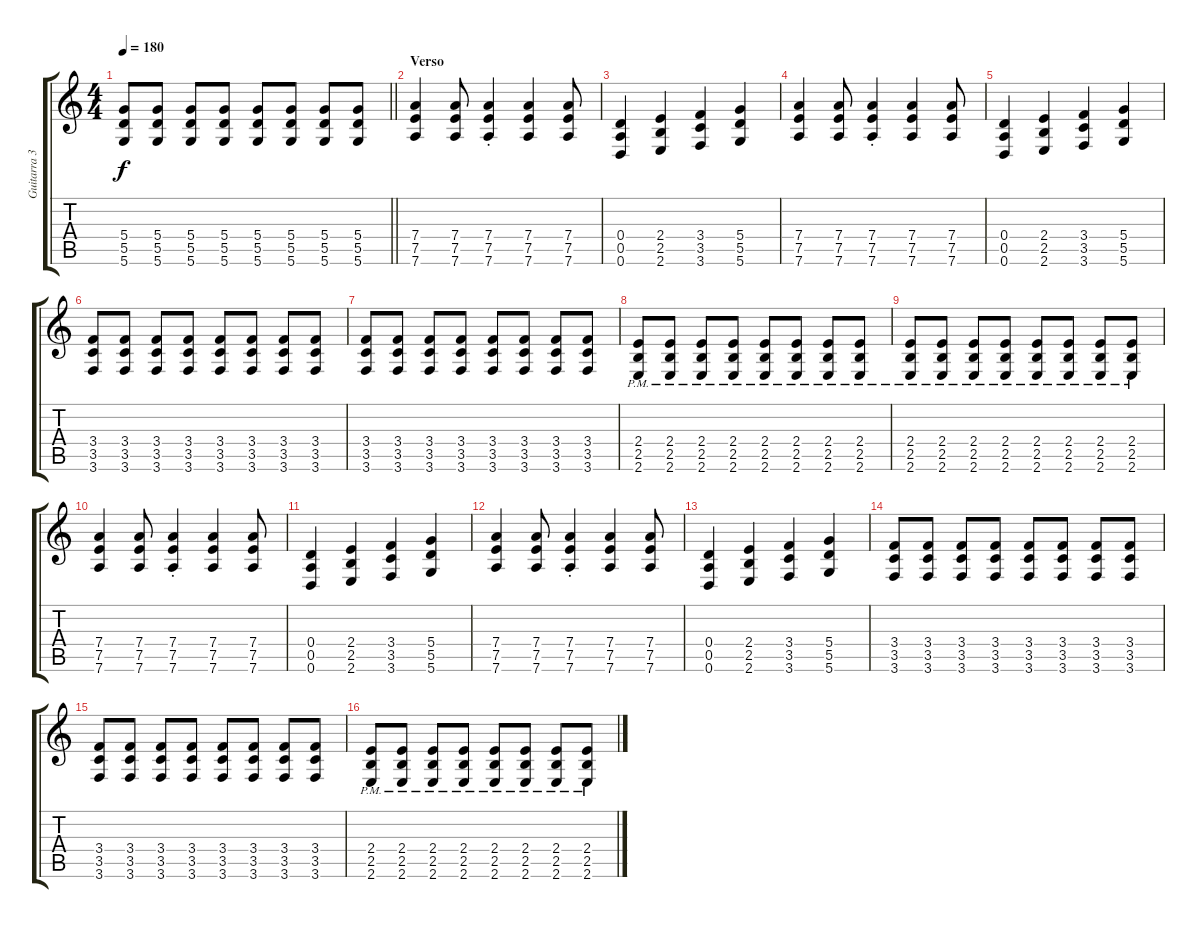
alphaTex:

\track ("Guitarra 3" "Guitarra 3") {instrument distortionguitar bank 255}
\staff {score tabs}
\tuning (D4 B3 G3 D3 A2 D2) {hide}
\ts (4 4)
\tempo 180
\clef g2
\barLineRight lightlight
\ks c
(5.4 5.5 5.6).8{dy f} (5.4 5.5 5.6).8 (5.4 5.5 5.6).8 (5.4 5.5 5.6).8 (5.4 5.5 5.6).8 (5.4 5.5 5.6).8 (5.4 5.5 5.6).8 (5.4 5.5 5.6).8 |
\section ("" "Verso")
(7.4 7.5 7.6).4 (7.4 7.5 7.6).8 (7.4{st} 7.5{st} 7.6{st}).4 (7.4 7.5 7.6).4 (7.4 7.5 7.6).8 |
(0.4 0.5 0.6).4 (2.4 2.5 2.6).4 (3.4 3.5 3.6).4 (5.4 5.5 5.6).4 |
(7.4 7.5 7.6).4 (7.4 7.5 7.6).8 (7.4{st} 7.5{st} 7.6{st}).4 (7.4 7.5 7.6).4 (7.4 7.5 7.6).8 |
(0.4 0.5 0.6).4 (2.4 2.5 2.6).4 (3.4 3.5 3.6).4 (5.4 5.5 5.6).4 |
(3.4 3.5 3.6).8 (3.4 3.5 3.6).8 (3.4 3.5 3.6).8 (3.4 3.5 3.6).8 (3.4 3.5 3.6).8 (3.4 3.5 3.6).8 (3.4 3.5 3.6).8 (3.4 3.5 3.6).8 |
(3.4 3.5 3.6).8 (3.4 3.5 3.6).8 (3.4 3.5 3.6).8 (3.4 3.5 3.6).8 (3.4 3.5 3.6).8 (3.4 3.5 3.6).8 (3.4 3.5 3.6).8 (3.4 3.5 3.6).8 |
(2.4{pm} 2.5{pm} 2.6{pm}).8 (2.4{pm} 2.5{pm} 2.6{pm}).8 (2.4{pm} 2.5{pm} 2.6{pm}).8 (2.4{pm} 2.5{pm} 2.6{pm}).8 (2.4{pm} 2.5{pm} 2.6{pm}).8 (2.4{pm} 2.5{pm} 2.6{pm}).8 (2.4{pm} 2.5{pm} 2.6{pm}).8 (2.4{pm} 2.5{pm} 2.6{pm}).8 |
(2.4{pm} 2.5{pm} 2.6{pm}).8 (2.4{pm} 2.5{pm} 2.6{pm}).8 (2.4{pm} 2.5{pm} 2.6{pm}).8 (2.4{pm} 2.5{pm} 2.6{pm}).8 (2.4{pm} 2.5{pm} 2.6{pm}).8 (2.4{pm} 2.5{pm} 2.6{pm}).8 (2.4{pm} 2.5{pm} 2.6{pm}).8 (2.4{pm} 2.5{pm} 2.6{pm}).8 |
(7.4 7.5 7.6).4 (7.4 7.5 7.6).8 (7.4{st} 7.5{st} 7.6{st}).4 (7.4 7.5 7.6).4 (7.4 7.5 7.6).8 |
(0.4 0.5 0.6).4 (2.4 2.5 2.6).4 (3.4 3.5 3.6).4 (5.4 5.5 5.6).4 |
(7.4 7.5 7.6).4 (7.4 7.5 7.6).8 (7.4{st} 7.5{st} 7.6{st}).4 (7.4 7.5 7.6).4 (7.4 7.5 7.6).8 |
(0.4 0.5 0.6).4 (2.4 2.5 2.6).4 (3.4 3.5 3.6).4 (5.4 5.5 5.6).4 |
(3.4 3.5 3.6).8 (3.4 3.5 3.6).8 (3.4 3.5 3.6).8 (3.4 3.5 3.6).8 (3.4 3.5 3.6).8 (3.4 3.5 3.6).8 (3.4 3.5 3.6).8 (3.4 3.5 3.6).8 |
(3.4 3.5 3.6).8 (3.4 3.5 3.6).8 (3.4 3.5 3.6).8 (3.4 3.5 3.6).8 (3.4 3.5 3.6).8 (3.4 3.5 3.6).8 (3.4 3.5 3.6).8 (3.4 3.5 3.6).8 |
(2.4{pm} 2.5{pm} 2.6{pm}).8 (2.4{pm} 2.5{pm} 2.6{pm}).8 (2.4{pm} 2.5{pm} 2.6{pm}).8 (2.4{pm} 2.5{pm} 2.6{pm}).8 (2.4{pm} 2.5{pm} 2.6{pm}).8 (2.4{pm} 2.5{pm} 2.6{pm}).8 (2.4{pm} 2.5{pm} 2.6{pm}).8 (2.4{pm} 2.5{pm} 2.6{pm}).8
